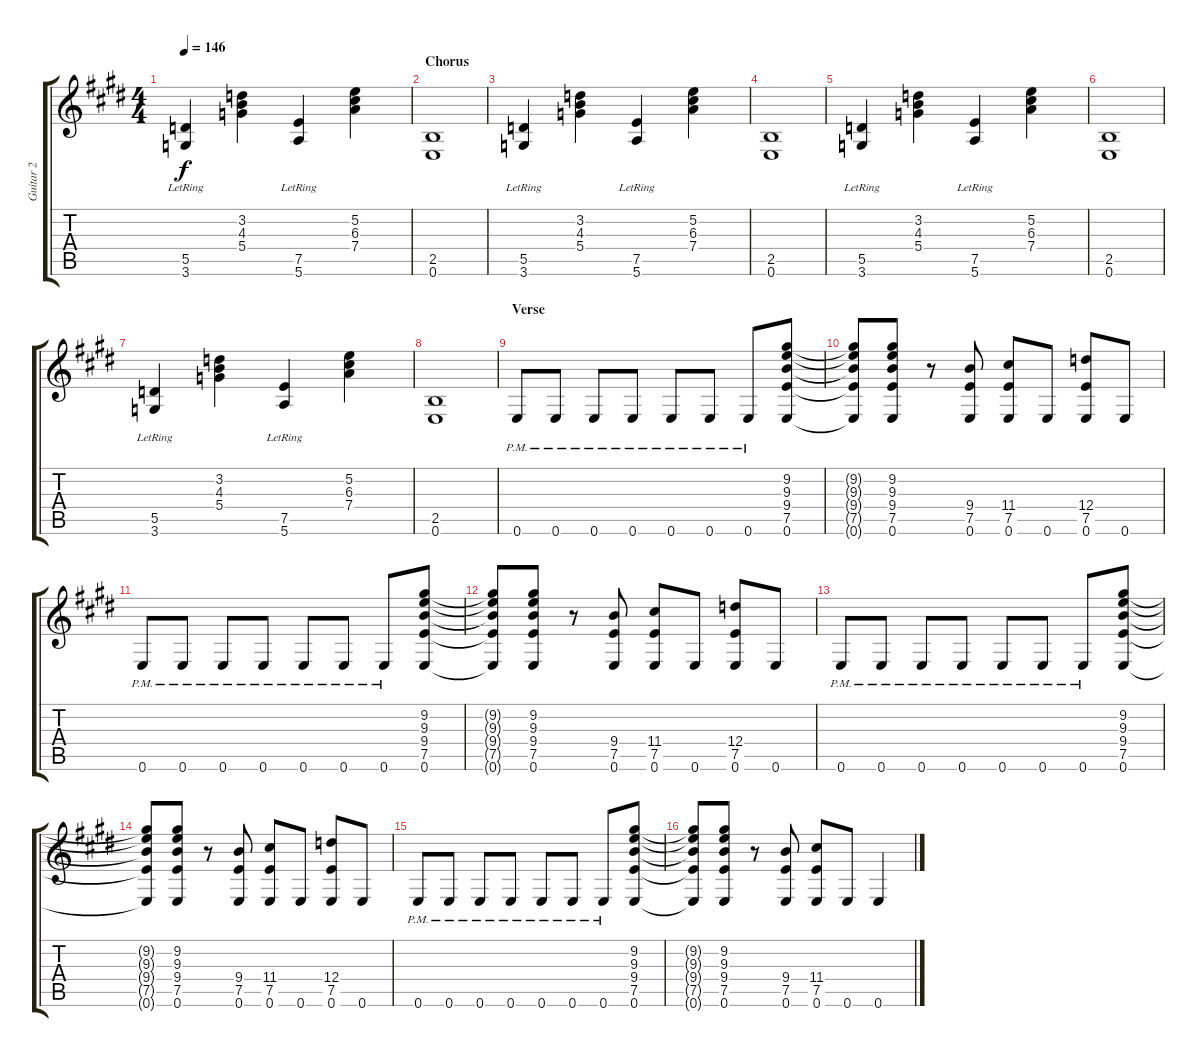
\track ("Guitar 2" "Guitar 2") {instrument distortionguitar}
\staff {score tabs}
\tuning (E4 B3 G3 D3 A2 E2) {hide}
\ts (4 4)
\tempo 146
\clef g2
\ks e
(5.5{lr} 3.6{lr}).4{dy f} (3.2 4.3 5.4).4 (7.5{lr} 5.6{lr}).4 (5.2 6.3 7.4).4 |
\section ("" "Chorus")
(2.5 0.6).1 |
(5.5{lr} 3.6{lr}).4 (3.2 4.3 5.4).4 (7.5{lr} 5.6{lr}).4 (5.2 6.3 7.4).4 |
(2.5 0.6).1 |
(5.5{lr} 3.6{lr}).4 (3.2 4.3 5.4).4 (7.5{lr} 5.6{lr}).4 (5.2 6.3 7.4).4 |
(2.5 0.6).1 |
(5.5{lr} 3.6{lr}).4 (3.2 4.3 5.4).4 (7.5{lr} 5.6{lr}).4 (5.2 6.3 7.4).4 |
(2.5 0.6).1 |
\section ("" "Verse")
0.6{pm}.8 0.6{pm}.8 0.6{pm}.8 0.6{pm}.8 0.6{pm}.8 0.6{pm}.8 0.6{pm}.8 (9.2 9.3 9.4 7.5 0.6).8 |
(9.2{t} 9.3{t} 9.4{t} 7.5{t} 0.6{t}).8 (9.2 9.3 9.4 7.5 0.6).8 r.8 (9.4 7.5 0.6).8 (11.4 7.5 0.6).8 0.6.8 (12.4 7.5 0.6).8 0.6.8 |
0.6{pm}.8 0.6{pm}.8 0.6{pm}.8 0.6{pm}.8 0.6{pm}.8 0.6{pm}.8 0.6{pm}.8 (9.2 9.3 9.4 7.5 0.6).8 |
(9.2{t} 9.3{t} 9.4{t} 7.5{t} 0.6{t}).8 (9.2 9.3 9.4 7.5 0.6).8 r.8 (9.4 7.5 0.6).8 (11.4 7.5 0.6).8 0.6.8 (12.4 7.5 0.6).8 0.6.8 |
0.6{pm}.8 0.6{pm}.8 0.6{pm}.8 0.6{pm}.8 0.6{pm}.8 0.6{pm}.8 0.6{pm}.8 (9.2 9.3 9.4 7.5 0.6).8 |
(9.2{t} 9.3{t} 9.4{t} 7.5{t} 0.6{t}).8 (9.2 9.3 9.4 7.5 0.6).8 r.8 (9.4 7.5 0.6).8 (11.4 7.5 0.6).8 0.6.8 (12.4 7.5 0.6).8 0.6.8 |
0.6{pm}.8 0.6{pm}.8 0.6{pm}.8 0.6{pm}.8 0.6{pm}.8 0.6{pm}.8 0.6{pm}.8 (9.2 9.3 9.4 7.5 0.6).8 |
(9.2{t} 9.3{t} 9.4{t} 7.5{t} 0.6{t}).8 (9.2 9.3 9.4 7.5 0.6).8 r.8 (9.4 7.5 0.6).8 (11.4 7.5 0.6).8 0.6.8 0.6.4
